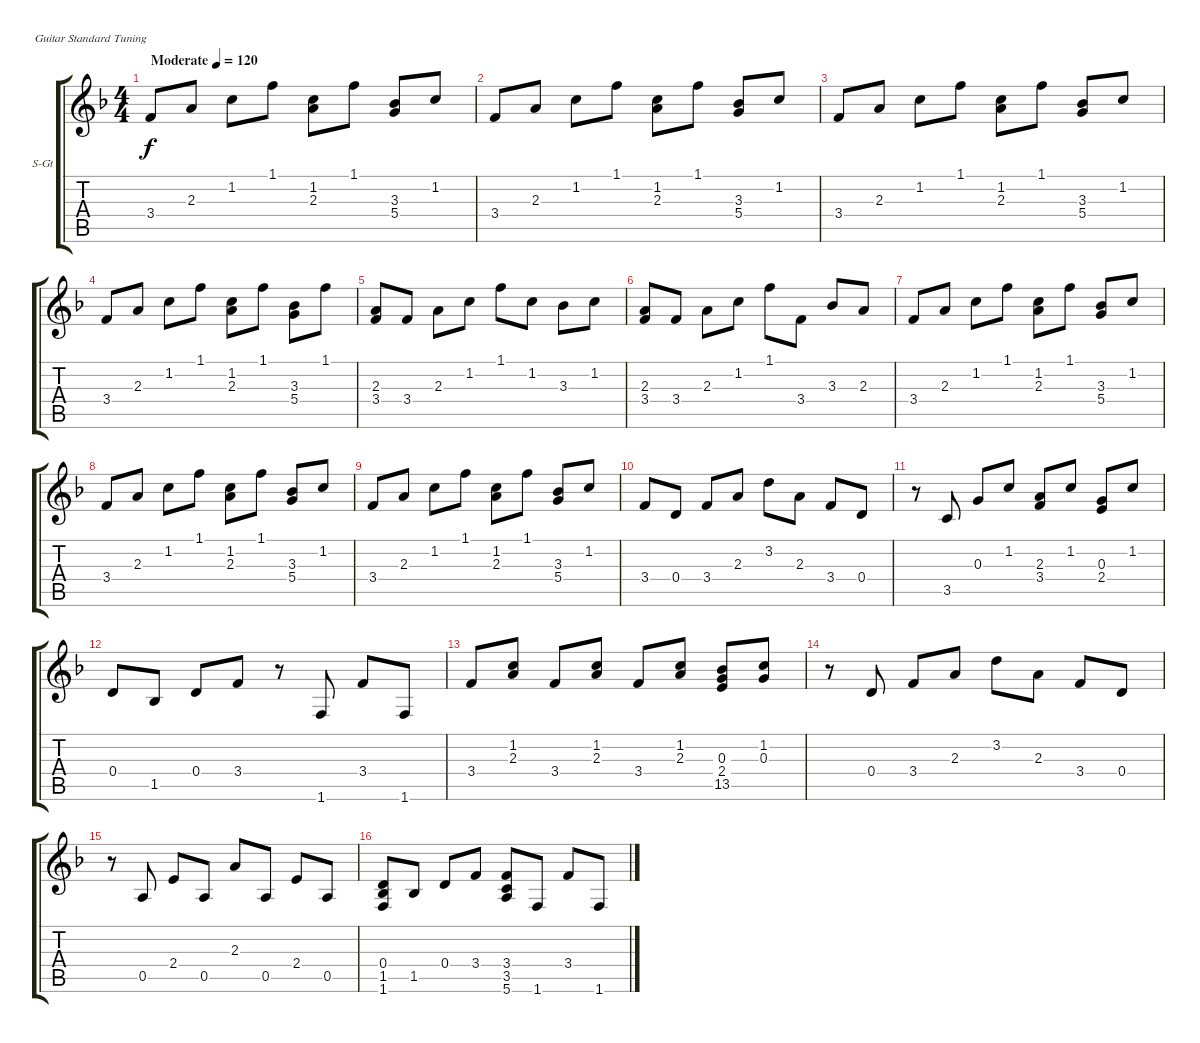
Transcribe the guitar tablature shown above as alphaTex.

\bracketExtendMode groupsimilarinstruments
\firstSystemTrackNameOrientation horizontal
\otherSystemsTrackNameOrientation horizontal
\track ("Piano (Right Hand)" "S-Gt") {instrument acousticgrandpiano}
\staff {score tabs}
\tuning (E4 B3 G3 D3 A2 E2)
\displaytranspose 12
\ts (4 4)
\beaming (8 2 2 2 2)
\tempo (120 "Moderate")
\clef g2
\ks f
3.4.8{dy f instrument acousticgrandpiano} 2.3.8 1.2.8 1.1.8 (1.2 2.3).8 1.1.8 (3.3 5.4).8 1.2.8 |
3.4.8 2.3.8 1.2.8 1.1.8 (1.2 2.3).8 1.1.8 (3.3 5.4).8 1.2.8 |
3.4.8 2.3.8 1.2.8 1.1.8 (1.2 2.3).8 1.1.8 (3.3 5.4).8 1.2.8 |
3.4.8 2.3.8 1.2.8 1.1.8 (1.2 2.3).8 1.1.8 (3.3 5.4).8 1.1.8 |
(2.3 3.4).8 3.4.8 2.3.8 1.2.8 1.1.8 1.2.8 3.3.8 1.2.8 |
(2.3 3.4).8 3.4.8 2.3.8 1.2.8 1.1.8 3.4.8 3.3.8 2.3.8 |
3.4.8 2.3.8 1.2.8 1.1.8 (1.2 2.3).8 1.1.8 (3.3 5.4).8 1.2.8 |
3.4.8 2.3.8 1.2.8 1.1.8 (1.2 2.3).8 1.1.8 (3.3 5.4).8 1.2.8 |
3.4.8 2.3.8 1.2.8 1.1.8 (1.2 2.3).8 1.1.8 (3.3 5.4).8 1.2.8 |
3.4.8 0.4.8 3.4.8 2.3.8 3.2.8 2.3.8 3.4.8 0.4.8 |
r.8 3.5.8 0.3.8 1.2.8 (2.3 3.4).8 1.2.8 (0.3 2.4).8 1.2.8 |
0.4.8 1.5.8 0.4.8 3.4.8 r.8 1.6.8 3.4.8 1.6.8 |
3.4.8 (1.2 2.3).8 3.4.8 (1.2 2.3).8 3.4.8 (1.2 2.3).8 (0.3 2.4 13.5).8 (1.2 0.3).8 |
r.8 0.4.8 3.4.8 2.3.8 3.2.8 2.3.8 3.4.8 0.4.8 |
r.8 0.5.8 2.4.8 0.5.8 2.3.8 0.5.8 2.4.8 0.5.8 |
(0.4 1.5 1.6).8 1.5.8 0.4.8 3.4.8 (3.4 3.5 5.6).8 1.6.8 3.4.8 1.6.8
